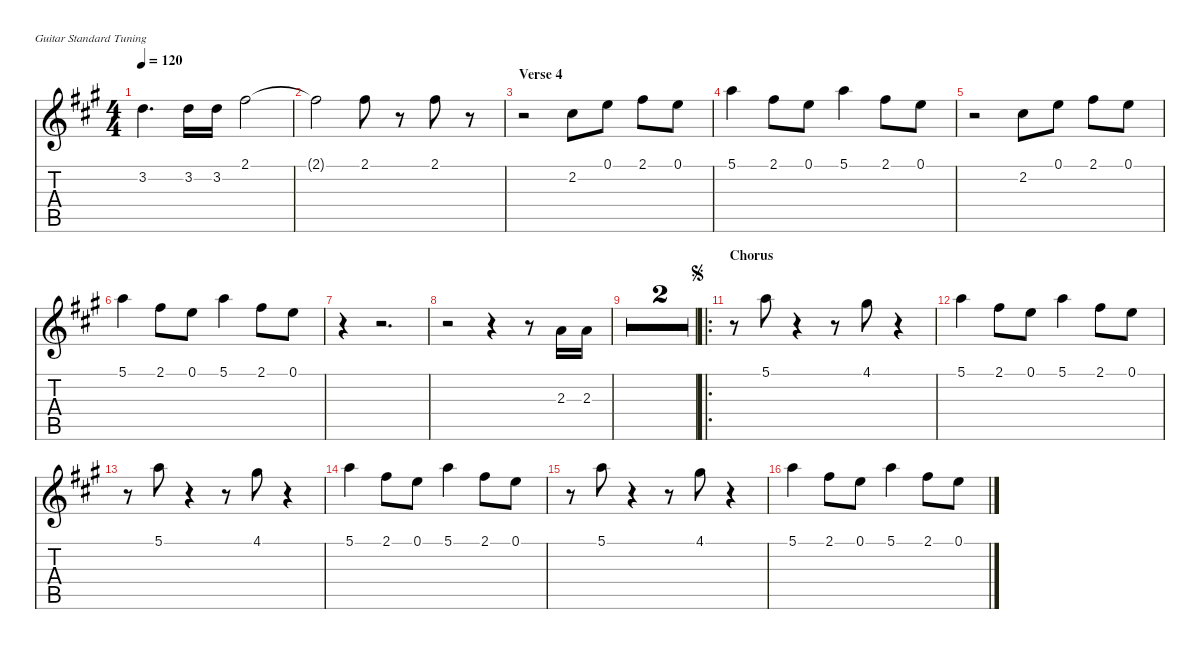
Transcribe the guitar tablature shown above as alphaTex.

\defaultSystemsLayout 4
\hideDynamics
\bracketExtendMode nobrackets
\singleTrackTrackNamePolicy hidden
\multiTrackTrackNamePolicy hidden
\otherSystemsTrackNameOrientation horizontal
\track ("Brass L" "N-Gt") {multiBarRest instrument acousticguitarnylon}
\staff {score tabs}
\tuning (E4 B3 G3 D3 A2 E2)
\ts (4 4)
\tempo 120
\clef g2
\ks a
3.2{acc forcenatural}.4{d dy f beam Down} 3.2{acc forcenatural}.16{beam Down} 3.2{acc forcenatural}.16{beam Down} 2.1{acc #}.2{beam Down} |
2.1{t acc #}.2{beam Down} 2.1{acc #}.8{beam Down} r.8{beam Down} 2.1{acc #}.8{beam Down} r.8{beam Down} |
\section ("" "Verse 4")
r.2{beam Down} 2.2{acc #}.8{beam Down} 0.1{acc forcenatural}.8{beam Down} 2.1{acc #}.8{beam Down} 0.1{acc forcenatural}.8{beam Down} |
5.1{acc forcenatural}.4{beam Down} 2.1{acc #}.8{beam Down} 0.1{acc forcenatural}.8{beam Down} 5.1{acc forcenatural}.4{beam Down} 2.1{acc #}.8{beam Down} 0.1{acc forcenatural}.8{beam Down} |
r.2{beam Down} 2.2{acc #}.8{beam Down} 0.1{acc forcenatural}.8{beam Down} 2.1{acc #}.8{beam Down} 0.1{acc forcenatural}.8{beam Down} |
5.1{acc forcenatural}.4{beam Down} 2.1{acc #}.8{beam Down} 0.1{acc forcenatural}.8{beam Down} 5.1{acc forcenatural}.4{beam Down} 2.1{acc #}.8{beam Down} 0.1{acc forcenatural}.8{beam Down} |
r.4{beam Down} r.2{d beam Down} |
r.2{beam Down} r.4{beam Down} r.8{beam Down} 2.3{acc forcenatural}.16{beam Up} 2.3{acc forcenatural}.16{beam Up} |
r.8{beam Down} r.2{beam Down} r.4{d beam Down} |
r.8{beam Down} r.2{beam Down} r.4{d beam Down} |
\ro
\section ("" "Chorus")
\jump segno
r.8{beam Down} 5.1{acc forcenatural}.8{beam Down} r.4{beam Down} r.8{beam Down} 4.1{acc #}.8{beam Down} r.4{beam Down} |
5.1{acc forcenatural}.4{beam Down} 2.1{acc #}.8{beam Down} 0.1{acc forcenatural}.8{beam Down} 5.1{acc forcenatural}.4{beam Down} 2.1{acc #}.8{beam Down} 0.1{acc forcenatural}.8{beam Down} |
r.8{beam Down} 5.1{acc forcenatural}.8{beam Down} r.4{beam Down} r.8{beam Down} 4.1{acc #}.8{beam Down} r.4{beam Down} |
5.1{acc forcenatural}.4{beam Down} 2.1{acc #}.8{beam Down} 0.1{acc forcenatural}.8{beam Down} 5.1{acc forcenatural}.4{beam Down} 2.1{acc #}.8{beam Down} 0.1{acc forcenatural}.8{beam Down} |
r.8{beam Down} 5.1{acc forcenatural}.8{beam Down} r.4{beam Down} r.8{beam Down} 4.1{acc #}.8{beam Down} r.4{beam Down} |
5.1{acc forcenatural}.4{beam Down} 2.1{acc #}.8{beam Down} 0.1{acc forcenatural}.8{beam Down} 5.1{acc forcenatural}.4{beam Down} 2.1{acc #}.8{beam Down} 0.1{acc forcenatural}.8{beam Down}
